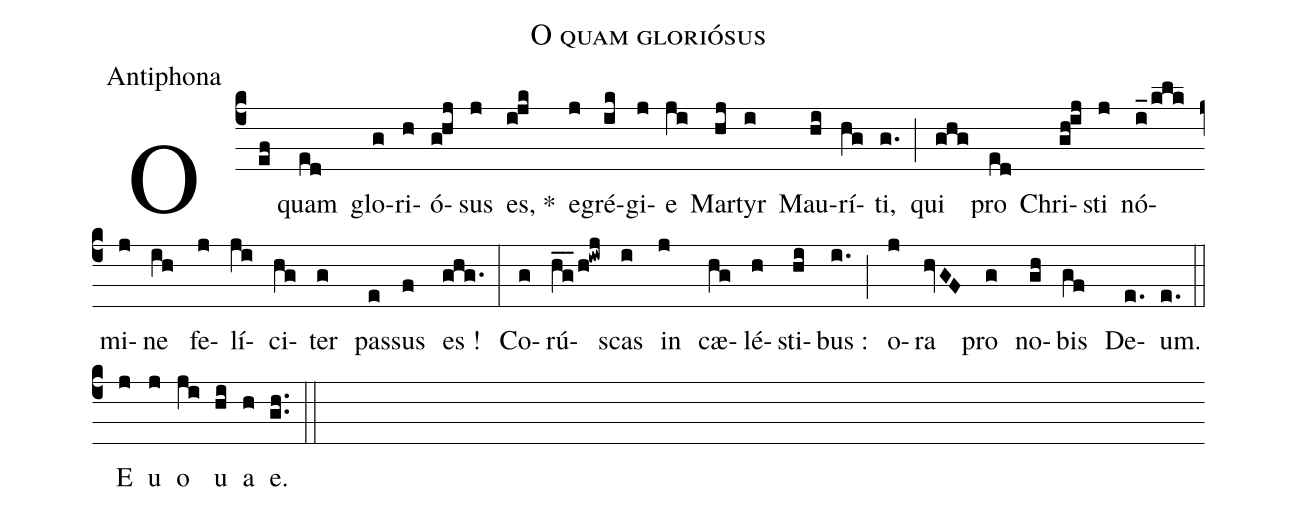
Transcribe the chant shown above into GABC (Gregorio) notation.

name:O quam gloriósus;
office-part:Antiphona;
%%
(c4) O(ef) quam(ed) glo(g)ri(h)ó(g!hj)sus(j) es, *(i!jk) e(j)gré(ik)gi(j)e(ji) Mar(hj)tyr(i) Mau(hi)rí(hg)ti,(g.) (;)
qui(ghg) pro(ed) Chri(gh!ij)sti(j) nó(i_/klk)mi(j)ne(ih) fe(j)lí(ji)ci(hg)ter(g) pas(e)sus(f) es !(ghg.) (:)
Co(g)rú(hg__/h!iwj)scas(i) in(j) cæ(hg)lé(h)sti(hi)bus :(i.) (;)
o(j)ra(hvGF) pro(g) no(gh)bis(gf) De(e.)um.(e.) (::)

<eu>E(j) u(j) o(ji) u(hi) a(h) e.</eu>(gh..) (::)
